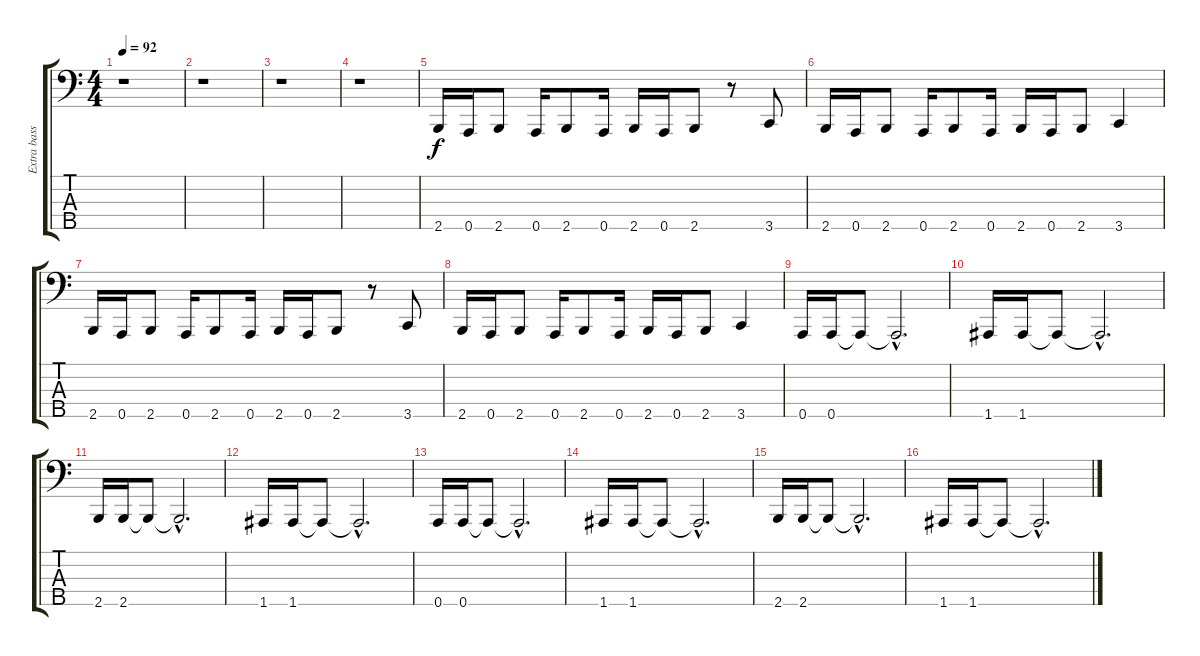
\track ("Extra bass" "Extra bass") {instrument electricbassfinger}
\staff {score tabs}
\tuning (F2 C2 G1 D1 A0) {hide}
\ts (4 4)
\tempo 92
\clef f4
\ks c
r.1{dy f} |
r.1 |
r.1 |
r.1 |
2.5.16 0.5.16 2.5.8 0.5.16 2.5.8 0.5.16 2.5.16 0.5.16 2.5.8 r.8 3.5.8 |
2.5.16 0.5.16 2.5.8 0.5.16 2.5.8 0.5.16 2.5.16 0.5.16 2.5.8 3.5.4 |
2.5.16 0.5.16 2.5.8 0.5.16 2.5.8 0.5.16 2.5.16 0.5.16 2.5.8 r.8 3.5.8 |
2.5.16 0.5.16 2.5.8 0.5.16 2.5.8 0.5.16 2.5.16 0.5.16 2.5.8 3.5.4 |
0.5.16 0.5.16 0.5{t}.8 0.5{hac t}.2{d} |
1.5.16 1.5.16 1.5{t}.8 1.5{hac t}.2{d} |
2.5.16 2.5.16 2.5{t}.8 2.5{hac t}.2{d} |
1.5.16 1.5.16 1.5{t}.8 1.5{hac t}.2{d} |
0.5.16 0.5.16 0.5{t}.8 0.5{hac t}.2{d} |
1.5.16 1.5.16 1.5{t}.8 1.5{hac t}.2{d} |
2.5.16 2.5.16 2.5{t}.8 2.5{hac t}.2{d} |
1.5.16 1.5.16 1.5{t}.8 1.5{hac t}.2{d}
